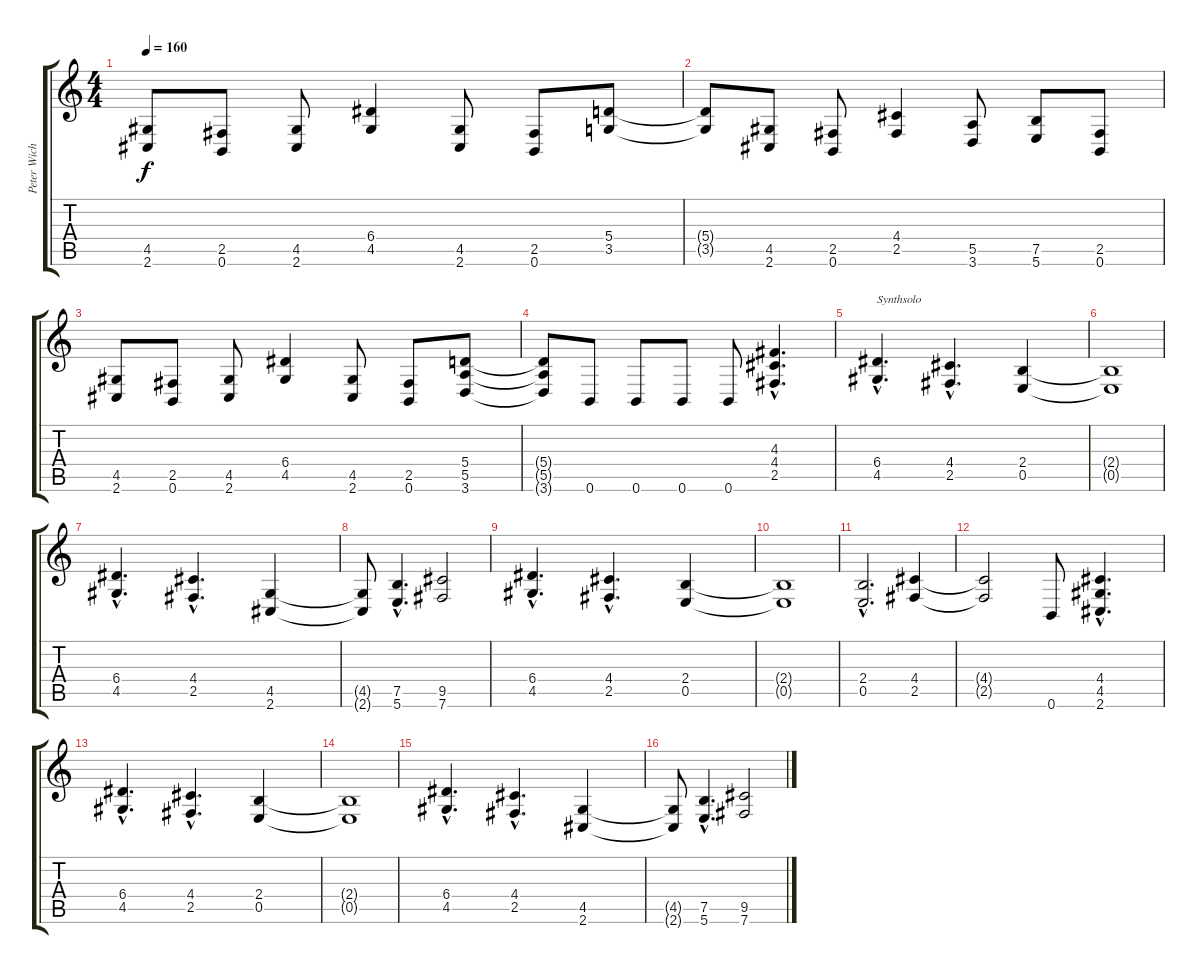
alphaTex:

\track ("Peter Wichers" "Peter Wich") {instrument distortionguitar}
\staff {score tabs}
\tuning (B3 Gb3 D3 A2 E2 B1) {hide}
\ts (4 4)
\tempo 160
\clef g2
\ks c
(4.5 2.6).8{dy f} (2.5 0.6).8 (4.5 2.6).8 (6.4 4.5).4 (4.5 2.6).8 (2.5 0.6).8 (5.4 3.5).8 |
(5.4{t} 3.5{t}).8 (4.5 2.6).8 (2.5 0.6).8 (4.4 2.5).4 (5.5 3.6).8 (7.5 5.6).8 (2.5 0.6).8 |
(4.5 2.6).8 (2.5 0.6).8 (4.5 2.6).8 (6.4 4.5).4 (4.5 2.6).8 (2.5 0.6).8 (5.4 5.5 3.6).8 |
(5.4{t} 5.5{t} 3.6{t}).8 0.6.8 0.6.8 0.6.8 0.6.8 (4.3{hac} 4.4{hac} 2.5{hac}).4{d} |
(6.4{hac} 4.5{hac}).4{d txt "Synthsolo"} (4.4{hac} 2.5{hac}).4{d} (2.4 0.5).4 |
(2.4{t} 0.5{t}).1 |
(6.4{hac} 4.5{hac}).4{d} (4.4{hac} 2.5{hac}).4{d} (4.5 2.6).4 |
(4.5{t} 2.6{t}).8 (7.5{hac} 5.6{hac}).4{d} (9.5 7.6).2 |
(6.4{hac} 4.5{hac}).4{d} (4.4{hac} 2.5{hac}).4{d} (2.4 0.5).4 |
(2.4{t} 0.5{t}).1 |
(2.4{hac} 0.5{hac}).2{d} (4.4 2.5).4 |
(4.4{t} 2.5{t}).2 0.6.8 (4.4{hac} 4.5{hac} 2.6{hac}).4{d} |
(6.4{hac} 4.5{hac}).4{d} (4.4{hac} 2.5{hac}).4{d} (2.4 0.5).4 |
(2.4{t} 0.5{t}).1 |
(6.4{hac} 4.5{hac}).4{d} (4.4{hac} 2.5{hac}).4{d} (4.5 2.6).4 |
(4.5{t} 2.6{t}).8 (7.5{hac} 5.6{hac}).4{d} (9.5 7.6).2
